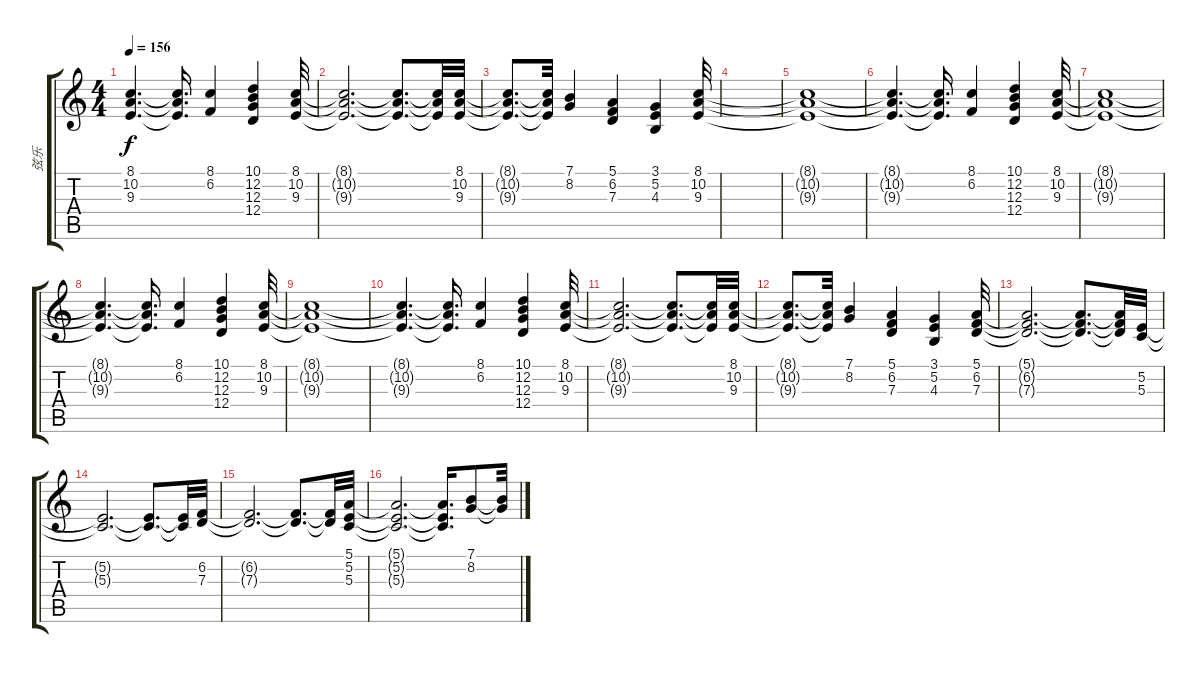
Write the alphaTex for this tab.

\track ("弦乐" "弦乐") {instrument stringensemble1}
\staff {score tabs}
\tuning (E4 B3 G3 D3 A2 E2) {hide}
\ts (4 4)
\tempo 156
\clef g2
\ks c
(8.1{t} 10.2{t} 9.3{t}).4{d dy f} (8.1{t} 10.2{t} 9.3{t}).16{d} (8.1 6.2).4 (10.1 12.2 12.3 12.4).4 (8.1 10.2 9.3).32 |
(8.1{t} 10.2{t} 9.3{t}).2{d} (8.1{t} 10.2{t} 9.3{t}).8{d} (8.1{t} 10.2{t} 9.3{t}).32 (8.1 10.2 9.3).32 |
(8.1{t} 10.2{t} 9.3{t}).8{d} (8.1{t} 10.2{t} 9.3{t}).32 (7.1 8.2).4 (5.1 6.2 7.3).4 (3.1 5.2 4.3).4 (8.1 10.2 9.3).32 |
|
(8.1{t} 10.2{t} 9.3{t}).1 |
(8.1{t} 10.2{t} 9.3{t}).4{d} (8.1{t} 10.2{t} 9.3{t}).16{d} (8.1 6.2).4 (10.1 12.2 12.3 12.4).4 (8.1 10.2 9.3).32 |
(8.1{t} 10.2{t} 9.3{t}).1 |
(8.1{t} 10.2{t} 9.3{t}).4{d} (8.1{t} 10.2{t} 9.3{t}).16{d} (8.1 6.2).4 (10.1 12.2 12.3 12.4).4 (8.1 10.2 9.3).32 |
(8.1{t} 10.2{t} 9.3{t}).1 |
(8.1{t} 10.2{t} 9.3{t}).4{d} (8.1{t} 10.2{t} 9.3{t}).16{d} (8.1 6.2).4 (10.1 12.2 12.3 12.4).4 (8.1 10.2 9.3).32 |
(8.1{t} 10.2{t} 9.3{t}).2{d} (8.1{t} 10.2{t} 9.3{t}).8{d} (8.1{t} 10.2{t} 9.3{t}).32 (8.1 10.2 9.3).32 |
(8.1{t} 10.2{t} 9.3{t}).8{d} (8.1{t} 10.2{t} 9.3{t}).32 (7.1 8.2).4 (5.1 6.2 7.3).4 (3.1 5.2 4.3).4 (5.1 6.2 7.3).32 |
(5.1{t} 6.2{t} 7.3{t}).2{d} (5.1{t} 6.2{t} 7.3{t}).8{d} (5.1{t} 6.2{t} 7.3{t}).32 (5.2 5.3).32 |
(5.2{t} 5.3{t}).2{d} (5.2{t} 5.3{t}).8{d} (5.2{t} 5.3{t}).32 (6.2 7.3).32 |
(6.2{t} 7.3{t}).2{d} (6.2{t} 7.3{t}).8{d} (6.2{t} 7.3{t}).32 (5.1 5.2 5.3).32 |
(5.1{t} 5.2{t} 5.3{t}).2{d} (5.1{t} 5.2{t} 5.3{t}).16{d} (7.1 8.2).8 (7.1{t} 8.2{t}).32
